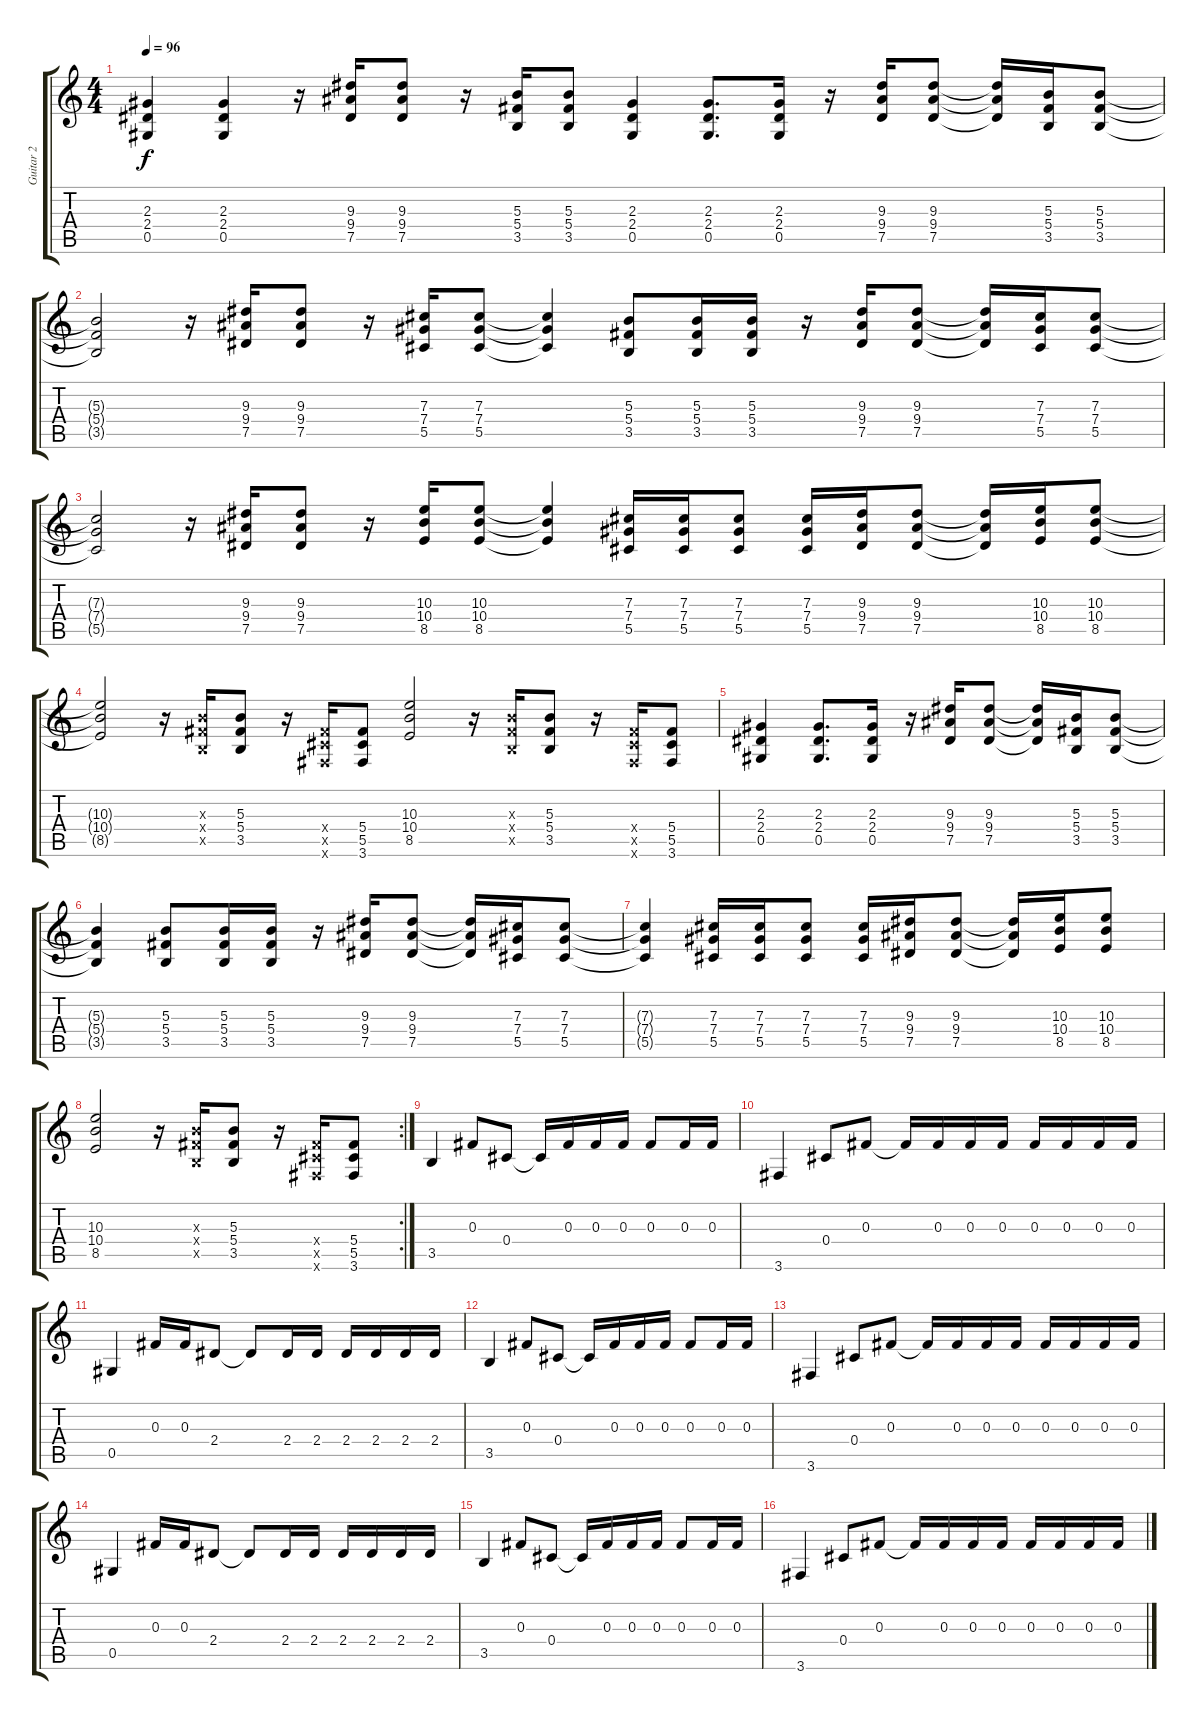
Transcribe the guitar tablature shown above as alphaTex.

\track ("Guitar 2" "Guitar 2") {instrument distortionguitar}
\staff {score tabs}
\tuning (Eb4 Bb3 Gb3 Db3 Ab2 Eb2) {hide}
\ts (4 4)
\tempo 96
\clef g2
\ks c
(2.3 2.4 0.5).4{dy f} (2.3 2.4 0.5).4 r.16 (9.3 9.4 7.5).16 (9.3 9.4 7.5).8 r.16 (5.3 5.4 3.5).16 (5.3 5.4 3.5).8 (2.3 2.4 0.5).4 (2.3 2.4 0.5).8{d} (2.3 2.4 0.5).16 r.16 (9.3 9.4 7.5).16 (9.3 9.4 7.5).8 (9.3{t} 9.4{t} 7.5{t}).16 (5.3 5.4 3.5).16 (5.3 5.4 3.5).8 |
(5.3{t} 5.4{t} 3.5{t}).2 r.16 (9.3 9.4 7.5).16 (9.3 9.4 7.5).8 r.16 (7.3 7.4 5.5).16 (7.3 7.4 5.5).8 (7.3{t} 7.4{t} 5.5{t}).4 (5.3 5.4 3.5).8 (5.3 5.4 3.5).16 (5.3 5.4 3.5).16 r.16 (9.3 9.4 7.5).16 (9.3 9.4 7.5).8 (9.3{t} 9.4{t} 7.5{t}).16 (7.3 7.4 5.5).16 (7.3 7.4 5.5).8 |
(7.3{t} 7.4{t} 5.5{t}).2 r.16 (9.3 9.4 7.5).16 (9.3 9.4 7.5).8 r.16 (10.3 10.4 8.5).16 (10.3 10.4 8.5).8 (10.3{t} 10.4{t} 8.5{t}).4 (7.3 7.4 5.5).16 (7.3 7.4 5.5).16 (7.3 7.4 5.5).8 (7.3 7.4 5.5).16 (9.3 9.4 7.5).16 (9.3 9.4 7.5).8 (9.3{t} 9.4{t} 7.5{t}).16 (10.3 10.4 8.5).16 (10.3 10.4 8.5).8 |
(10.3{t} 10.4{t} 8.5{t}).2 r.16 (5.3{x} 5.4{x} 3.5{x}).16 (5.3 5.4 3.5).8 r.16 (5.4{x} 5.5{x} 3.6{x}).16 (5.4 5.5 3.6).8 (10.3 10.4 8.5).2 r.16 (5.3{x} 5.4{x} 3.5{x}).16 (5.3 5.4 3.5).8 r.16 (5.4{x} 5.5{x} 3.6{x}).16 (5.4 5.5 3.6).8 |
(2.3 2.4 0.5).4 (2.3 2.4 0.5).8{d} (2.3 2.4 0.5).16 r.16 (9.3 9.4 7.5).16 (9.3 9.4 7.5).8 (9.3{t} 9.4{t} 7.5{t}).16 (5.3 5.4 3.5).16 (5.3 5.4 3.5).8 |
(5.3{t} 5.4{t} 3.5{t}).4 (5.3 5.4 3.5).8 (5.3 5.4 3.5).16 (5.3 5.4 3.5).16 r.16 (9.3 9.4 7.5).16 (9.3 9.4 7.5).8 (9.3{t} 9.4{t} 7.5{t}).16 (7.3 7.4 5.5).16 (7.3 7.4 5.5).8 |
(7.3{t} 7.4{t} 5.5{t}).4 (7.3 7.4 5.5).16 (7.3 7.4 5.5).16 (7.3 7.4 5.5).8 (7.3 7.4 5.5).16 (9.3 9.4 7.5).16 (9.3 9.4 7.5).8 (9.3{t} 9.4{t} 7.5{t}).16 (10.3 10.4 8.5).16 (10.3 10.4 8.5).8 |
\rc 2
(10.3 10.4 8.5).2 r.16 (5.3{x} 5.4{x} 3.5{x}).16 (5.3 5.4 3.5).8 r.16 (5.4{x} 5.5{x} 3.6{x}).16 (5.4 5.5 3.6).8 |
3.5.4 0.3.8 0.4.8 0.4{t}.16 0.3.16 0.3.16 0.3.16 0.3.8 0.3.16 0.3.16 |
3.6.4 0.4.8 0.3.8 0.3{t}.16 0.3.16 0.3.16 0.3.16 0.3.16 0.3.16 0.3.16 0.3.16 |
0.5.4 0.3.16 0.3.16 2.4.8 2.4{t}.8 2.4.16 2.4.16 2.4.16 2.4.16 2.4.16 2.4.16 |
3.5.4 0.3.8 0.4.8 0.4{t}.16 0.3.16 0.3.16 0.3.16 0.3.8 0.3.16 0.3.16 |
3.6.4 0.4.8 0.3.8 0.3{t}.16 0.3.16 0.3.16 0.3.16 0.3.16 0.3.16 0.3.16 0.3.16 |
0.5.4 0.3.16 0.3.16 2.4.8 2.4{t}.8 2.4.16 2.4.16 2.4.16 2.4.16 2.4.16 2.4.16 |
3.5.4 0.3.8 0.4.8 0.4{t}.16 0.3.16 0.3.16 0.3.16 0.3.8 0.3.16 0.3.16 |
3.6.4 0.4.8 0.3.8 0.3{t}.16 0.3.16 0.3.16 0.3.16 0.3.16 0.3.16 0.3.16 0.3.16
